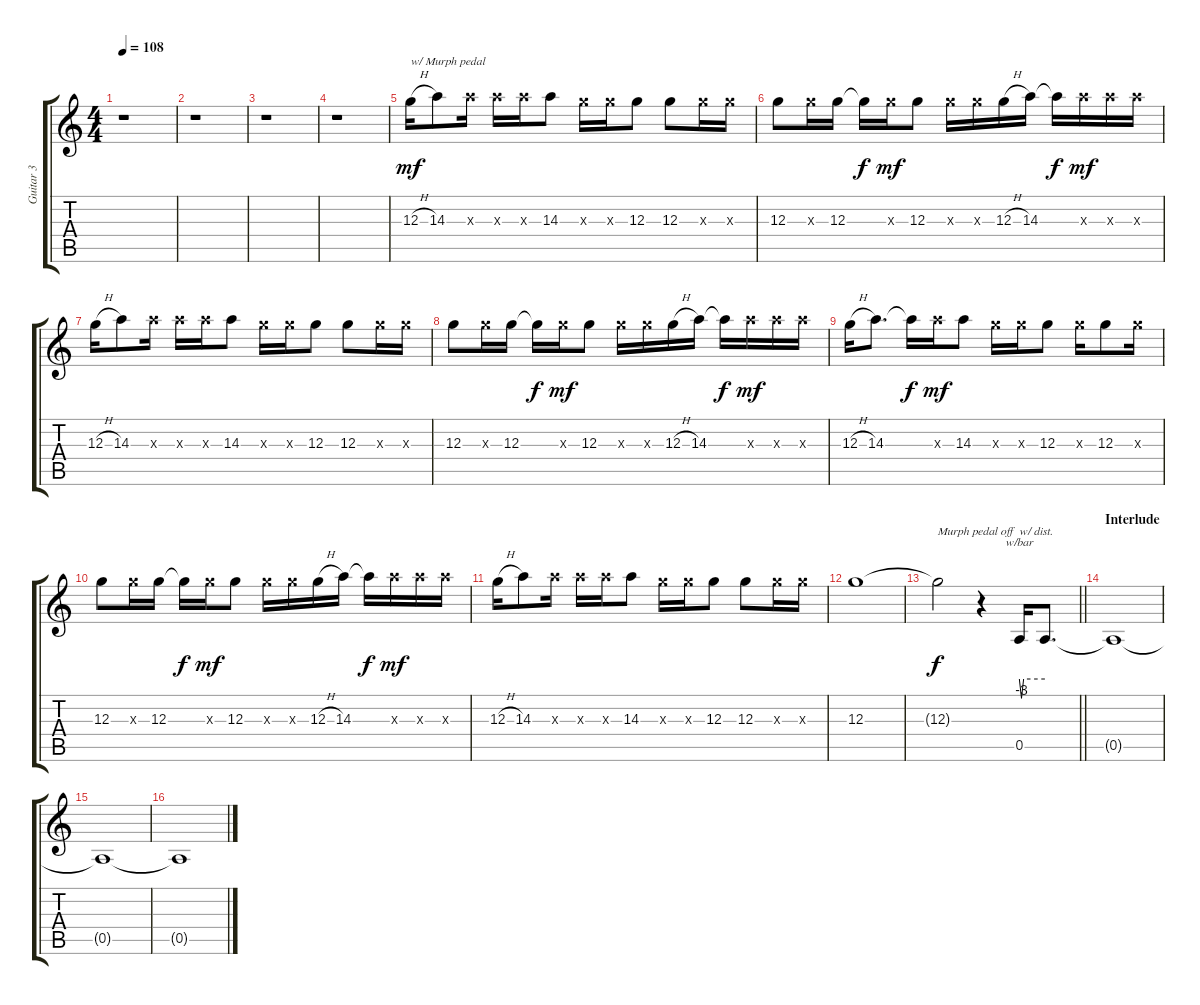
\track ("Guitar 3" "Guitar 3") {instrument synthbass1}
\staff {score tabs}
\tuning (E4 B3 G3 D3 A2 E2) {hide}
\ts (4 4)
\tempo 108
\clef g2
\ks c
r.1{dy mf} |
r.1 |
r.1 |
r.1 |
12.3{h}.16{txt "w/ Murph pedal"} 14.3.8 14.3{x}.16 14.3{x}.16 14.3{x}.16 14.3.8 12.3{x}.16 12.3{x}.16 12.3.8 12.3.8 12.3{x}.16 12.3{x}.16 |
12.3.8 12.3{x}.16 12.3.16 12.3{t}.16{dy f} 12.3{x}.16{dy mf} 12.3.8 12.3{x}.16 12.3{x}.16 12.3{h}.16 14.3.16 14.3{t}.16{dy f} 14.3{x}.16{dy mf} 14.3{x}.16 14.3{x}.16 |
12.3{h}.16 14.3.8 14.3{x}.16 14.3{x}.16 14.3{x}.16 14.3.8 12.3{x}.16 12.3{x}.16 12.3.8 12.3.8 12.3{x}.16 12.3{x}.16 |
12.3.8 12.3{x}.16 12.3.16 12.3{t}.16{dy f} 12.3{x}.16{dy mf} 12.3.8 12.3{x}.16 12.3{x}.16 12.3{h}.16 14.3.16 14.3{t}.16{dy f} 14.3{x}.16{dy mf} 14.3{x}.16 14.3{x}.16 |
12.3{h}.16 14.3.8{d} 14.3{t}.16{dy f} 14.3{x}.16{dy mf} 14.3.8 12.3{x}.16 12.3{x}.16 12.3.8 12.3{x}.16 12.3.8 12.3{x}.16 |
12.3.8 12.3{x}.16 12.3.16 12.3{t}.16{dy f} 12.3{x}.16{dy mf} 12.3.8 12.3{x}.16 12.3{x}.16 12.3{h}.16 14.3.16 14.3{t}.16{dy f} 14.3{x}.16{dy mf} 14.3{x}.16 14.3{x}.16 |
12.3{h}.16 14.3.8 14.3{x}.16 14.3{x}.16 14.3{x}.16 14.3.8 12.3{x}.16 12.3{x}.16 12.3.8 12.3.8 12.3{x}.16 12.3{x}.16 |
12.3.1 |
\barLineRight lightlight
12.3{t}.2{txt "Murph pedal off" dy f} r.4 0.5.16{tbe (custom default 0 0 5 -12 10 0 60 0) txt "w/ dist." instrument distortionguitar} 0.5{t}.8{d} |
\section ("" "Interlude")
0.5{t}.1 |
0.5{t}.1 |
0.5{t}.1
